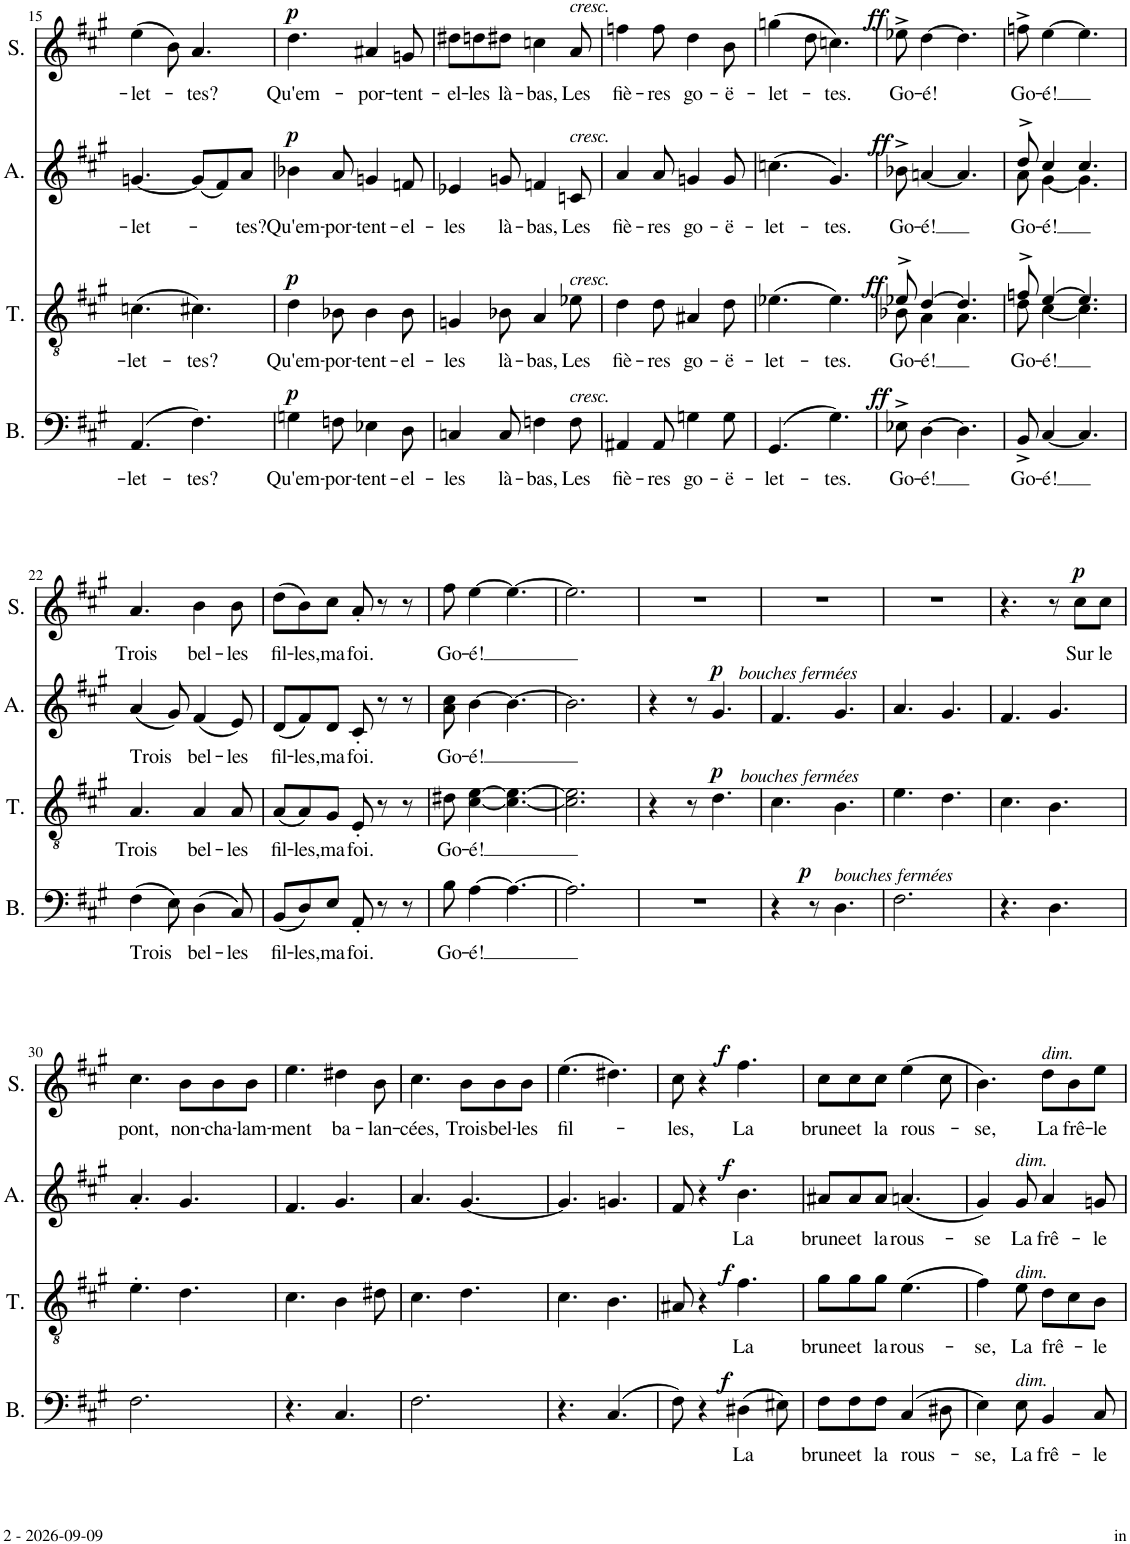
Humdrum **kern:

**kern	**text	**dynam	**kern	**text	**dynam	**kern	**text	**dynam	**kern	**text	**dynam
*part4	*part4	*part4	*part3	*part3	*part3	*part2	*part2	*part2	*part1	*part1	*part1
*staff4	*staff4	*staff4	*staff3	*staff3	*staff3	*staff2	*staff2	*staff2	*staff1	*staff1	*staff1
*I"Basse	*	*	*I"Ténor	*	*	*I"Alto	*	*	*I"Soprano	*	*
*I'B.	*	*	*I'T.	*	*	*I'A.	*	*	*I'S.	*	*
!!LO:PB:g=z
*clefF4	*	*	*clefGv2	*	*	*clefG2	*	*	*clefG2	*	*
*k[f#c#g#]	*	*	*k[f#c#g#]	*	*	*k[f#c#g#]	*	*	*k[f#c#g#]	*	*
*M6/8	*	*	*M6/8	*	*	*M6/8	*	*	*M6/8	*	*
=15	=15	=15	=15	=15	=15	=15	=15	=15	=15	=15	=15
!	!LO:LY:b	!	!	!LO:LY:b	!	!	!LO:LY:b	!	!	!LO:LY:b	!
(4.AA/	-let-	.	(4.cn\	-let-	.	[4.gn/	-let-	.	(4ee\	-let-	.
.	.	.	.	.	.	.	.	.	8b\)	.	.
!	!LO:LY:b	!	!	!LO:LY:b	!	!	!	!	!	!LO:LY:b	!
4.F#\)	-tes?	.	4.c#X\)	-tes?	.	(8g/L]	.	.	4.a/	-tes?	.
.	.	.	.	.	.	8f#/)	.	.	.	.	.
!	!	!	!	!	!	!	!LO:LY:b	!	!	!	!
.	.	.	.	.	.	8a/J	-tes?	.	.	.	.
=16	=16	=16	=16	=16	=16	=16	=16	=16	=16	=16	=16
!	!LO:LY:b	!LO:DY:a	!	!LO:LY:b	!LO:DY:a	!	!LO:LY:b	!LO:DY:a	!	!LO:LY:b	!LO:DY:a
4Gn\	Qu'em-	p	4d\	Qu'em-	p	4b-X\	Qu'em-	p	4.dd\	Qu'em-	p
!	!LO:LY:b	!	!	!LO:LY:b	!	!	!LO:LY:b	!	!	!	!
8Fn\	-por-	.	8B-X\	-por-	.	8a/	-por-	.	.	.	.
!	!LO:LY:b	!	!	!LO:LY:b	!	!	!LO:LY:b	!	!	!LO:LY:b	!
4E-X\	-tent-	.	4B-\	-tent-	.	4gn/	-tent-	.	4a#X/	-por-	.
!	!LO:LY:b	!	!	!LO:LY:b	!	!	!LO:LY:b	!	!	!LO:LY:b	!
8D\	-el-	.	8B-\	-el-	.	8fn/	-el-	.	8gn/	-tent-	.
=17	=17	=17	=17	=17	=17	=17	=17	=17	=17	=17	=17
!	!LO:LY:b	!	!	!LO:LY:b	!	!	!LO:LY:b	!	!	!LO:LY:b	!
4Cn/	-les	.	4Gn/	-les	.	4e-X/	-les	.	8dd#X\L	-el-	.
!	!	!	!	!	!	!	!	!	!	!LO:LY:b	!
.	.	.	.	.	.	.	.	.	8ddn\	-les	.
!	!LO:LY:b	!	!	!LO:LY:b	!	!	!LO:LY:b	!	!	!LO:LY:b	!
8C/	là-	.	8B-X\	là-	.	8gn/	là-	.	8dd#X\J	là-	.
!	!LO:LY:b	!	!	!LO:LY:b	!	!	!LO:LY:b	!	!	!LO:LY:b	!
4Fn\	-bas,	.	4A/	-bas,	.	4fn/	-bas,	.	4ccn\	-bas,	.
!	!	!	!	!	!	!	!	!	!LO:TX:a:i:t=cresc.	!	!
!	!	!	!	!	!	!LO:TX:a:i:t=cresc.	!	!	!	!	!
!	!	!	!LO:TX:a:i:t=cresc.	!	!	!	!	!	!	!	!
!LO:TX:a:i:t=cresc.	!	!	!	!	!	!	!	!	!	!	!
!	!LO:LY:b	!	!	!LO:LY:b	!	!	!LO:LY:b	!	!	!LO:LY:b	!
8F\	Les	.	8e-X\	Les	.	8cn/	Les	.	8a/	Les	.
=18	=18	=18	=18	=18	=18	=18	=18	=18	=18	=18	=18
!	!LO:LY:b	!	!	!LO:LY:b	!	!	!LO:LY:b	!	!	!LO:LY:b	!
4AA#X/	fiè-	.	4d\	fiè-	.	4a/	fiè-	.	4ffn\	fiè-	.
!	!LO:LY:b	!	!	!LO:LY:b	!	!	!LO:LY:b	!	!	!LO:LY:b	!
8AA#/	-res	.	8d\	-res	.	8a/	-res	.	8ff\	-res	.
!	!LO:LY:b	!	!	!LO:LY:b	!	!	!LO:LY:b	!	!	!LO:LY:b	!
4Gn\	go-	.	4A#X/	go-	.	4gn/	go-	.	4dd\	go-	.
!	!LO:LY:b	!	!	!LO:LY:b	!	!	!LO:LY:b	!	!	!LO:LY:b	!
8G\	-ë-	.	8d\	-ë-	.	8g/	-ë-	.	8b\	-ë-	.
=19	=19	=19	=19	=19	=19	=19	=19	=19	=19	=19	=19
!	!LO:LY:b	!	!	!LO:LY:b	!	!	!LO:LY:b	!	!	!LO:LY:b	!
(4.GG#/	-let-	.	(4.e-X\	-let-	.	(4.ccn\	-let-	.	(4ggn\	-let-	.
.	.	.	.	.	.	.	.	.	8dd\	.	.
!	!LO:LY:b	!	!	!LO:LY:b	!	!	!LO:LY:b	!	!	!LO:LY:b	!
4.G#\)	-tes.	.	4.e-\)	-tes.	.	4.g#/)	-tes.	.	4.ccn\)	-tes.	.
=20	=20	=20	=20	=20	=20	=20	=20	=20	=20	=20	=20
!	!LO:LY:b	!LO:DY:a	!	!LO:LY:b	!LO:DY:a	!	!LO:LY:b	!LO:DY:a	!	!LO:LY:b	!LO:DY:a
*	*	*	*^	*	*	*	*	*	*	*	*
8E-X^\	Go-	ff	8e-X^/	8B-X\	Go-	ff	8b-X^\	Go-	ff	8ee-X^\	Go-	ff
!	!LO:LY:b	!	!	!	!LO:LY:b	!	!	!LO:LY:b	!	!	!LO:LY:b	!
[4D\	-é!	.	[4d/	4A\	-é!	.	[4an/	-é!	.	[4dd\	-é!	.
4.D\]	.	.	4.d/]	4.A\	.	.	4.a/]	.	.	4.dd\]	.	.
=21	=21	=21	=21	=21	=21	=21	=21	=21	=21	=21	=21	=21
!	!LO:LY:b	!	!	!	!LO:LY:b	!	!	!LO:LY:b	!	!	!LO:LY:b	!
*	*	*	*	*	*	*	*^	*	*	*	*	*
8BB^/	Go-	.	8fn^/	8d\	Go-	.	8dd^/	8a\	Go-	.	8ffn^\	Go-	.
!	!LO:LY:b	!	!	!	!LO:LY:b	!	!	!	!LO:LY:b	!	!	!LO:LY:b	!
[4C#/	-é!	.	[4e/	[4c#\	-é!	.	4cc#/	[4g#\	-é!	.	[4ee\	-é!	.
4.C#/]	.	.	4.e/]	4.c#\]	.	.	4.cc#/	4.g#\]	.	.	4.ee\]	.	.
!!LO:LB:g=z
=22	=22	=22	=22	=22	=22	=22	=22	=22	=22	=22	=22	=22	=22
!	!LO:LY:b	!	!	!	!LO:LY:b	!	!	!	!LO:LY:b	!	!	!LO:LY:b	!
*	*	*	*v	*v	*	*	*	*	*	*	*	*	*
*	*	*	*	*	*	*v	*v	*	*	*	*	*
(4F#\	Trois	.	4.A/	Trois	.	(4a/	Trois	.	4.a/	Trois	.
8E\)	.	.	.	.	.	8g#/)	.	.	.	.	.
!	!LO:LY:b	!	!	!LO:LY:b	!	!	!LO:LY:b	!	!	!LO:LY:b	!
(4D\	bel-	.	4A/	bel-	.	(4f#/	bel-	.	4b\	bel-	.
!	!LO:LY:b	!	!	!LO:LY:b	!	!	!LO:LY:b	!	!	!LO:LY:b	!
8C#/)	-les	.	8A/	-les	.	8e/)	-les	.	8b\	-les	.
=23	=23	=23	=23	=23	=23	=23	=23	=23	=23	=23	=23
!	!LO:LY:b	!	!	!LO:LY:b	!	!	!LO:LY:b	!	!	!LO:LY:b	!
(8BB/L	fil-	.	(8A/L	fil-	.	(8d/L	fil-	.	(8dd\L	fil-	.
!	!LO:LY:b	!	!	!LO:LY:b	!	!	!LO:LY:b	!	!	!LO:LY:b	!
8D/)	-les,	.	8A/)	-les,	.	8f#/)	-les,	.	8b\)	-les,	.
!	!LO:LY:b	!	!	!LO:LY:b	!	!	!LO:LY:b	!	!	!LO:LY:b	!
8E/J	ma	.	8G#/J	ma	.	8d/J	ma	.	8cc#\J	ma	.
!	!LO:LY:b	!	!	!LO:LY:b	!	!	!LO:LY:b	!	!	!LO:LY:b	!
8AA'/	foi.	.	8E'/	foi.	.	8c#'/	foi.	.	8a'/	foi.	.
8r	.	.	8r	.	.	8r	.	.	8r	.	.
8r	.	.	8r	.	.	8r	.	.	8r	.	.
=24	=24	=24	=24	=24	=24	=24	=24	=24	=24	=24	=24
!	!LO:LY:b	!	!	!LO:LY:b	!	!	!LO:LY:b	!	!	!LO:LY:b	!
8B\	Go-	.	8d#X\	Go-	.	8a\ 8cc#\	Go-	.	8ff#\	Go-	.
!	!LO:LY:b	!	!	!LO:LY:b	!	!	!LO:LY:b	!	!	!LO:LY:b	!
[4A\	-é!	.	[4c#\ [4e\	-é!	.	[4b\	-é!	.	[4ee\	-é!	.
4.A\_	.	.	4.c#\_ 4.e\_	.	.	4.b\_	.	.	4.ee\_	.	.
=25	=25	=25	=25	=25	=25	=25	=25	=25	=25	=25	=25
2.A\]	.	.	2.c#\] 2.e\]	.	.	2.b\]	.	.	2.ee\]	.	.
=26	=26	=26	=26	=26	=26	=26	=26	=26	=26	=26	=26
2.r	.	.	4r	.	.	4r	.	.	2.r	.	.
.	.	.	8r	.	.	8r	.	.	.	.	.
!	!	!	!	!	!	!LO:TX:a:i:t=bouches fermées	!	!	!	!	!
!	!	!	!LO:TX:a:i:t=bouches fermées	!	!	!	!	!	!	!	!
!	!	!	!	!	!LO:DY:a	!	!	!LO:DY:a	!	!	!
.	.	.	4.d\	.	p	4.g#/	.	p	.	.	.
=27	=27	=27	=27	=27	=27	=27	=27	=27	=27	=27	=27
4r	.	.	4.c#\	.	.	4.f#/	.	.	2.r	.	.
!	!	!LO:DY:a	!	!	!	!	!	!	!	!	!
8r	.	p	.	.	.	.	.	.	.	.	.
!LO:TX:a:i:t=bouches fermées	!	!	!	!	!	!	!	!	!	!	!
4.D\	.	.	4.B\	.	.	4.g#/	.	.	.	.	.
=28	=28	=28	=28	=28	=28	=28	=28	=28	=28	=28	=28
2.F#\	.	.	4.e\	.	.	4.a/	.	.	2.r	.	.
.	.	.	4.d\	.	.	4.g#/	.	.	.	.	.
=29	=29	=29	=29	=29	=29	=29	=29	=29	=29	=29	=29
4.r	.	.	4.c#\	.	.	4.f#/	.	.	4.r	.	.
4.D\	.	.	4.B\	.	.	4.g#/	.	.	8r	.	.
!	!	!	!	!	!	!	!	!	!	!LO:LY:b	!LO:DY:a
.	.	.	.	.	.	.	.	.	8cc#\L	Sur	p
!	!	!	!	!	!	!	!	!	!	!LO:LY:b	!
.	.	.	.	.	.	.	.	.	8cc#\J	le	.
!!LO:LB:g=z
=30	=30	=30	=30	=30	=30	=30	=30	=30	=30	=30	=30
!	!	!	!	!	!	!	!	!	!	!LO:LY:b	!
2.F#\	.	.	4.e'\	.	.	4.a'/	.	.	4.cc#\	pont,	.
!	!	!	!	!	!	!	!	!	!	!LO:LY:b	!
.	.	.	4.d\	.	.	4.g#/	.	.	8b\L	non-	.
!	!	!	!	!	!	!	!	!	!	!LO:LY:b	!
.	.	.	.	.	.	.	.	.	8b\	-cha-	.
!	!	!	!	!	!	!	!	!	!	!LO:LY:b	!
.	.	.	.	.	.	.	.	.	8b\J	-lam-	.
=31	=31	=31	=31	=31	=31	=31	=31	=31	=31	=31	=31
!	!	!	!	!	!	!	!	!	!	!LO:LY:b	!
4.r	.	.	4.c#\	.	.	4.f#/	.	.	4.ee\	-ment	.
!	!	!	!	!	!	!	!	!	!	!LO:LY:b	!
4.C#/	.	.	4B\	.	.	4.g#/	.	.	4dd#X\	ba-	.
!	!	!	!	!	!	!	!	!	!	!LO:LY:b	!
.	.	.	8d#X\	.	.	.	.	.	8b\	-lan-	.
=32	=32	=32	=32	=32	=32	=32	=32	=32	=32	=32	=32
!	!	!	!	!	!	!	!	!	!	!LO:LY:b	!
2.F#\	.	.	4.c#\	.	.	4.a/	.	.	4.cc#\	-cées,	.
!	!	!	!	!	!	!	!	!	!	!LO:LY:b	!
.	.	.	4.d\	.	.	[4.g#/	.	.	8b\L	Trois	.
!	!	!	!	!	!	!	!	!	!	!LO:LY:b	!
.	.	.	.	.	.	.	.	.	8b\	bel-	.
!	!	!	!	!	!	!	!	!	!	!LO:LY:b	!
.	.	.	.	.	.	.	.	.	8b\J	-les	.
=33	=33	=33	=33	=33	=33	=33	=33	=33	=33	=33	=33
!	!	!	!	!	!	!	!	!	!	!LO:LY:b	!
4.r	.	.	4.c#\	.	.	4.g#/]	.	.	(4.ee\	fil-	.
(4.C#/	.	.	4.B\	.	.	4.gn/	.	.	4.dd#X\)	.	.
=34	=34	=34	=34	=34	=34	=34	=34	=34	=34	=34	=34
!	!	!	!	!	!	!	!	!	!	!LO:LY:b	!
8F#\)	.	.	8A#X/	.	.	8f#/	.	.	8cc#\	-les,	.
4r	.	.	4r	.	.	4r	.	.	4r	.	.
!	!LO:LY:b	!LO:DY:a	!	!LO:LY:b	!LO:DY:a	!	!LO:LY:b	!LO:DY:a	!	!LO:LY:b	!LO:DY:a
(4D#X\	La	f	4.f#\	La	f	4.b\	La	f	4.ff#\	La	f
8E#X\)	.	.	.	.	.	.	.	.	.	.	.
=35	=35	=35	=35	=35	=35	=35	=35	=35	=35	=35	=35
!	!LO:LY:b	!	!	!LO:LY:b	!	!	!LO:LY:b	!	!	!LO:LY:b	!
8F#\L	brune	.	8g#\L	brune	.	8a#X/L	brune	.	8cc#\L	brune	.
!	!LO:LY:b	!	!	!LO:LY:b	!	!	!LO:LY:b	!	!	!LO:LY:b	!
8F#\	et	.	8g#\	et	.	8a#/	et	.	8cc#\	et	.
!	!LO:LY:b	!	!	!LO:LY:b	!	!	!LO:LY:b	!	!	!LO:LY:b	!
8F#\J	la	.	8g#\J	la	.	8a#/J	la	.	8cc#\J	la	.
!	!LO:LY:b	!	!	!LO:LY:b	!	!	!LO:LY:b	!	!	!LO:LY:b	!
(4C#/	rous-	.	(4.e\	rous-	.	(4.an/	rous-	.	(4ee\	rous-	.
8D#X\	.	.	.	.	.	.	.	.	8cc#\	.	.
=36	=36	=36	=36	=36	=36	=36	=36	=36	=36	=36	=36
!	!LO:LY:b	!	!	!LO:LY:b	!	!	!LO:LY:b	!	!	!LO:LY:b	!
4E\)	-se,	.	4f#\)	-se,	.	4g#/)	-se	.	4.b\)	-se,	.
!	!	!	!	!	!	!LO:TX:a:i:t=dim.	!	!	!	!	!
!	!	!	!LO:TX:a:i:t=dim.	!	!	!	!	!	!	!	!
!LO:TX:a:i:t=dim.	!	!	!	!	!	!	!	!	!	!	!
!	!LO:LY:b	!	!	!LO:LY:b	!	!	!LO:LY:b	!	!	!	!
8E\	La	.	8e\	La	.	8g#/	La	.	.	.	.
!	!	!	!	!	!	!	!	!	!LO:TX:a:i:t=dim.	!	!
!	!LO:LY:b	!	!	!LO:LY:b	!	!	!LO:LY:b	!	!	!LO:LY:b	!
4BB/	frê-	.	8d\L	frê-	.	4a/	frê-	.	8dd\L	La	.
!	!	!	!	!	!	!	!	!	!	!LO:LY:b	!
.	.	.	8c#\	.	.	.	.	.	8b\	frê-	.
!	!LO:LY:b	!	!	!LO:LY:b	!	!	!LO:LY:b	!	!	!LO:LY:b	!
8C#/	-le	.	8B\J	-le	.	8gn/	-le	.	8ee\J	-le	.
=	=	=	=	=	=	=	=	=	=	=	=
*-	*-	*-	*-	*-	*-	*-	*-	*-	*-	*-	*-
